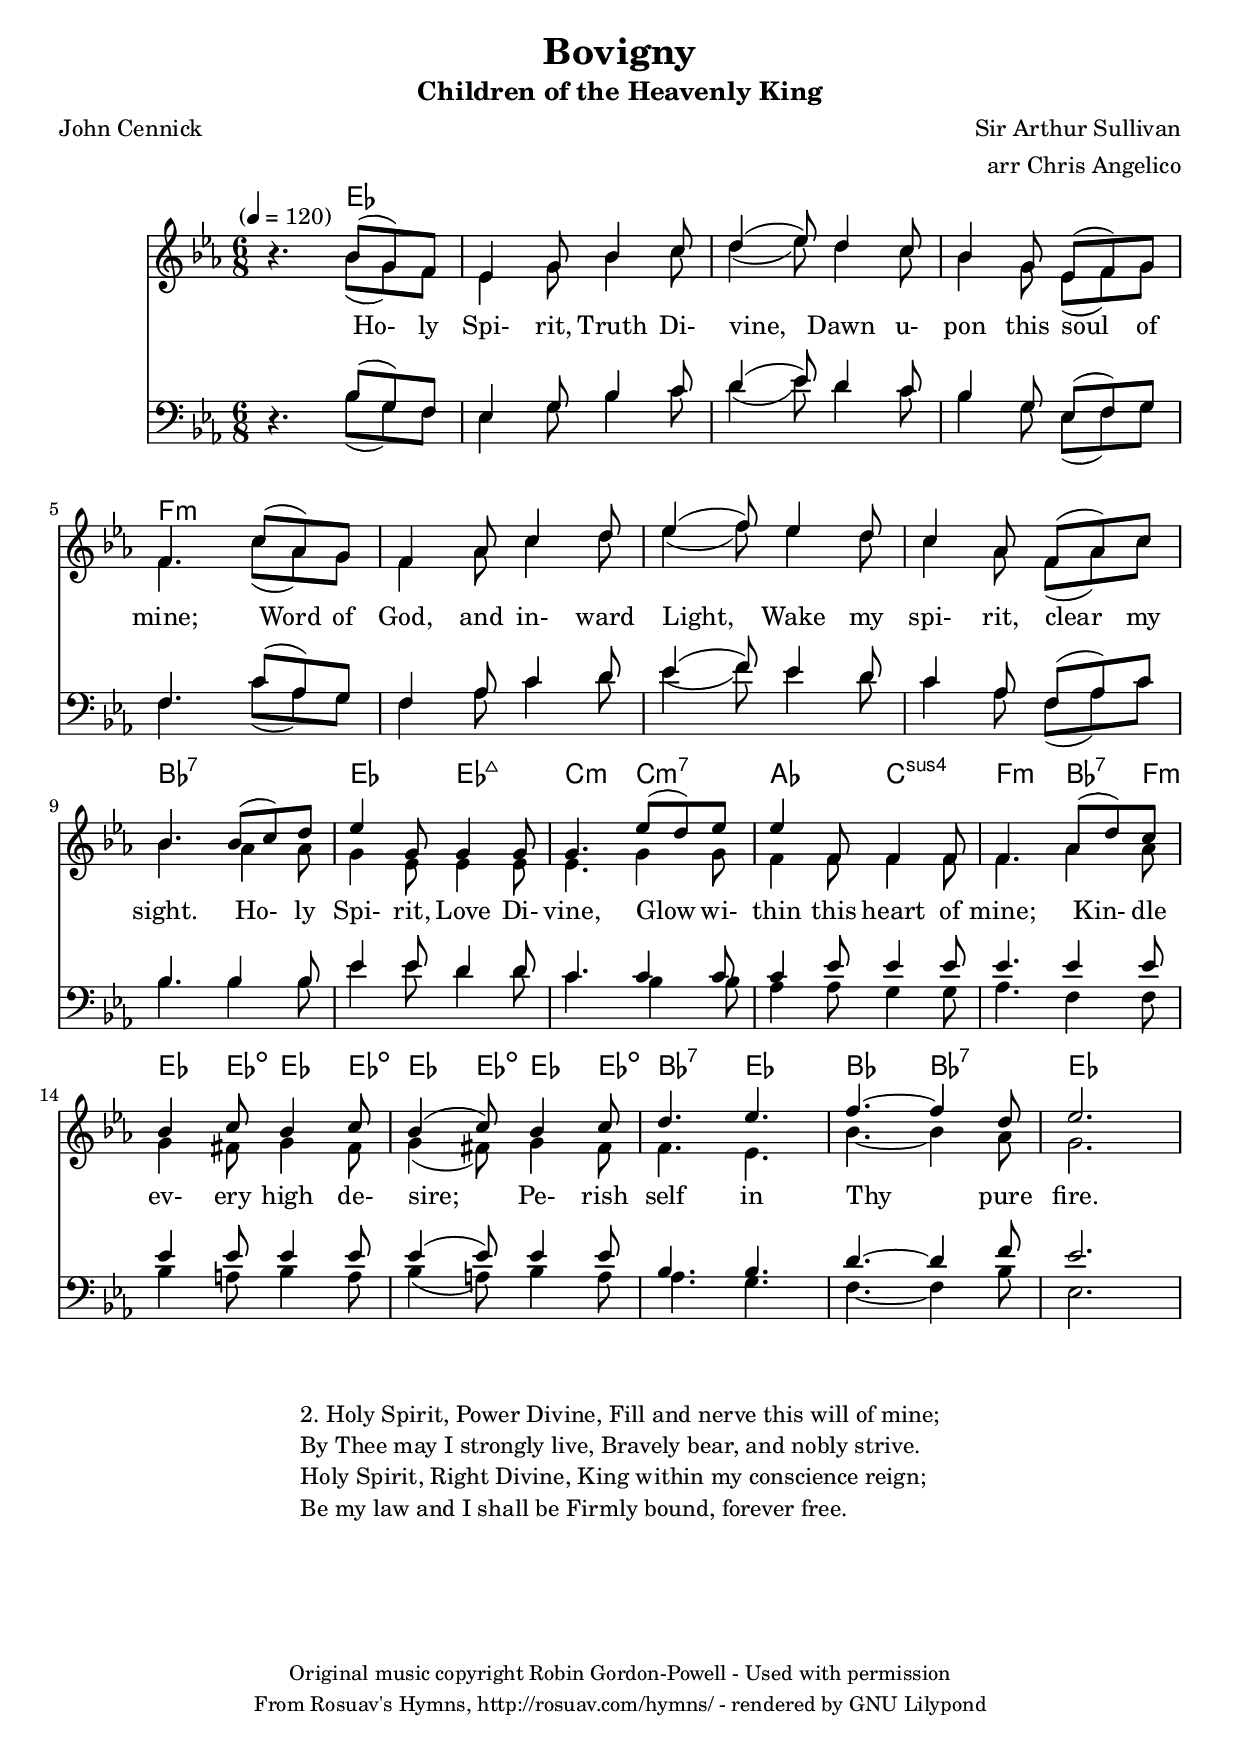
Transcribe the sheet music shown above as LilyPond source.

% As to that, we would reply
% Words from RCH #574 or #193
\include "Hymnal.ly"

\header
{
    title="Bovigny"
    subtitle="Children of the Heavenly King"
    poet="John Cennick"
    composer="Sir Arthur Sullivan" % circa 1898
    arranger="arr Chris Angelico" % 2011-10-09 / 2011-12-18
    % meter="" ??
    % piece="" ??
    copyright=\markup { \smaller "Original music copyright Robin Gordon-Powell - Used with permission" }
}

\score {
    <<
        \new ChordNames {
            \set chordChanges = ##t
            \transpose c c,
            \chordmode {
		s4.
		ef4 ef8 ef4 ef8 ef4 ef8 ef4 ef8 ef4 ef8 ef4 ef8 ef4 ef8 f4.:m
		f4:m f8:m f4:m f8:m f4:m f8:m f4:m f8:m f4:m f8:m f4:m f8:m f4:m f8:m bf4.:7
		bf:7 ef ef:maj c:m c:m7 af c:sus4 f:m bf4:7 f8:m
		ef4 ef8:dim ef4 ef8:dim ef4 ef8:dim ef4 ef8:dim bf4.:7 ef4. bf4.~bf4:7 bf8:7 ef2.
            }
        }
        \new Staff <<
            \set Staff.midiInstrument = "acoustic grand"
            \key ef \major
            \time 6/8
            \tempo "" 4 = 120
            \new Voice = "sops" \relative f' {
                r4.
                \voiceOne
		bf8(g) f ef4 g8 bf4 c8 d4(ef8) d4 c8 bf4 g8 ef(f) g f4.
		c'8(af) g f4 af8 c4 d8 ef4(f8) ef4 d8 c4 af8 f(af) c bf4.
		bf8(c) d ef4 g,8 g4 g8 g4. ef'8(d) ef ef4 f,8 f4 f8 f4.
		af8(d) c bf4 c8 bf4 c8 bf4(c8) bf4 c8 d4. ef4. f4.~f4
		d8 ef2.
            }
            \addlyrics { \lyr \lyricmode {
                % !Chil- dren of the heaven- ly King, As ye jour- ney, sweet- ly sing;
		% !Sing your Sav- iour's wor- thy praise, Glor- ious in His works and ways.
		% !We are trav'- ling home to God, In the way the fa- thers trod;
		% !They are hap- py now, and we Soon their hap- pi- ness shall see.

		!Ho- ly Spi- rit, Truth Di- vine, Dawn u- pon this soul of mine;
		!Word of God, and in- ward Light, Wake my spi- rit, clear my sight.
		!Ho- ly Spi- rit, Love Di- vine, Glow wi- thin this heart of mine;
		!Kin- dle ev- ery high de- sire; Pe- rish self in Thy pure fire.
            } }
            \new Voice = "alto" \relative f' {
                s4. % The same rest, but as a spacer so it doesn't print
                \voiceTwo
		bf8(g) f ef4 g8 bf4 c8 d4(ef8) d4 c8 bf4 g8 ef(f) g f4.
		c'8(af) g f4 af8 c4 d8 ef4(f8) ef4 d8 c4 af8 f(af) c bf4.
		af4 af8 g4 ef8 ef4 ef8 ef4. g4 g8 f4 f8 f4 f8 f4.
		af4 af8 g4 fs8 g4 fs8 g4(fs8) g4 fs8 f4. ef4. bf'4.~bf4 af8 g2.
            }
        >>
        \new Staff <<
            \clef bass
            \key ef \major
            \new Voice = "tenor" \relative c' {
                r4.
                \voiceOne
		bf8(g) f ef4 g8 bf4 c8 d4(ef8) d4 c8 bf4 g8 ef(f) g f4.
		c'8(af) g f4 af8 c4 d8 ef4(f8) ef4 d8 c4 af8 f(af) c bf4.
		bf4 bf8 ef4 ef8 d4 d8 c4. c4 c8 c4 ef8 ef4 ef8 ef4.
		ef4 ef8 ef4 ef8 ef4 ef8 ef4(ef8) ef4 ef8 bf4. bf d4.~d4 f8 ef2.
            }
            \new Voice = "bass" \relative c' {
                s4.
                \voiceTwo
		bf8(g) f ef4 g8 bf4 c8 d4(ef8) d4 c8 bf4 g8 ef(f) g f4.
		c'8(af) g f4 af8 c4 d8 ef4(f8) ef4 d8 c4 af8 f(af) c bf4.
		bf4 bf8 ef4 ef8 d4 d8 c4. bf4 bf8 af4 af8 g4 g8 af4.
		f4 f8 bf4 a8 bf4 a8 bf4(a8) bf4 a8 af4. g f4.~f4 bf8 ef,2.
            }
        >>
    >>
    \layout { }
    % \midi { \context { \ChordNameVoice \remove Note_performer } } % Stop chords from sounding in the MIDI
    \midi { } % Sound the chords
}

% Additional verses
\markup \fill-line {
\column {
"2. Holy Spirit, Power Divine, Fill and nerve this will of mine;"
"By Thee may I strongly live, Bravely bear, and nobly strive."
"Holy Spirit, Right Divine, King within my conscience reign;"
"Be my law and I shall be Firmly bound, forever free."
}
}
